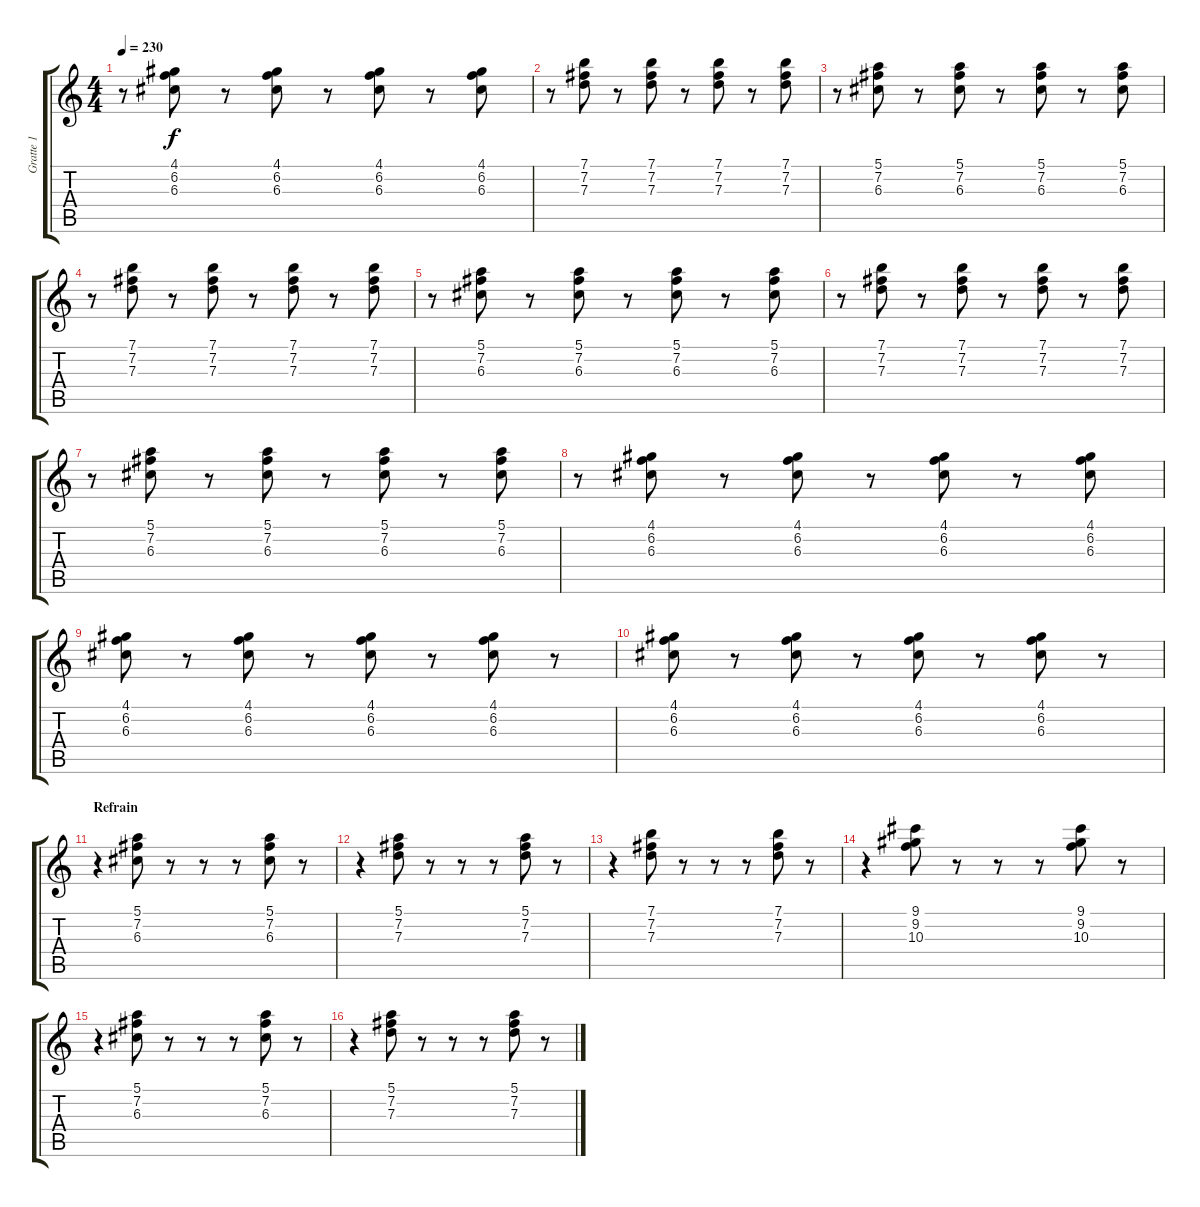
\track ("Gratte 1" "Gratte 1") {instrument distortionguitar}
\staff {score tabs}
\tuning (E4 B3 G3 D3 A2 E2) {hide}
\ts (4 4)
\tempo 230
\clef g2
\ks c
r.8{dy f} (4.1 6.2 6.3).8 r.8 (4.1 6.2 6.3).8 r.8 (4.1 6.2 6.3).8 r.8 (4.1 6.2 6.3).8 |
r.8 (7.1 7.2 7.3).8 r.8 (7.1 7.2 7.3).8 r.8 (7.1 7.2 7.3).8 r.8 (7.1 7.2 7.3).8 |
r.8 (5.1 7.2 6.3).8 r.8 (5.1 7.2 6.3).8 r.8 (5.1 7.2 6.3).8 r.8 (5.1 7.2 6.3).8 |
r.8 (7.1 7.2 7.3).8 r.8 (7.1 7.2 7.3).8 r.8 (7.1 7.2 7.3).8 r.8 (7.1 7.2 7.3).8 |
r.8 (5.1 7.2 6.3).8 r.8 (5.1 7.2 6.3).8 r.8 (5.1 7.2 6.3).8 r.8 (5.1 7.2 6.3).8 |
r.8 (7.1 7.2 7.3).8 r.8 (7.1 7.2 7.3).8 r.8 (7.1 7.2 7.3).8 r.8 (7.1 7.2 7.3).8 |
r.8 (5.1 7.2 6.3).8 r.8 (5.1 7.2 6.3).8 r.8 (5.1 7.2 6.3).8 r.8 (5.1 7.2 6.3).8 |
r.8 (4.1 6.2 6.3).8 r.8 (4.1 6.2 6.3).8 r.8 (4.1 6.2 6.3).8 r.8 (4.1 6.2 6.3).8 |
(4.1 6.2 6.3).8 r.8 (4.1 6.2 6.3).8 r.8 (4.1 6.2 6.3).8 r.8 (4.1 6.2 6.3).8 r.8 |
(4.1 6.2 6.3).8 r.8 (4.1 6.2 6.3).8 r.8 (4.1 6.2 6.3).8 r.8 (4.1 6.2 6.3).8 r.8 |
\section ("" "Refrain")
r.4 (5.1 7.2 6.3).8 r.8 r.8 r.8 (5.1 7.2 6.3).8 r.8 |
r.4 (5.1 7.2 7.3).8 r.8 r.8 r.8 (5.1 7.2 7.3).8 r.8 |
r.4 (7.1 7.2 7.3).8 r.8 r.8 r.8 (7.1 7.2 7.3).8 r.8 |
r.4 (9.1 9.2 10.3).8 r.8 r.8 r.8 (9.1 9.2 10.3).8 r.8 |
r.4 (5.1 7.2 6.3).8 r.8 r.8 r.8 (5.1 7.2 6.3).8 r.8 |
r.4 (5.1 7.2 7.3).8 r.8 r.8 r.8 (5.1 7.2 7.3).8 r.8
